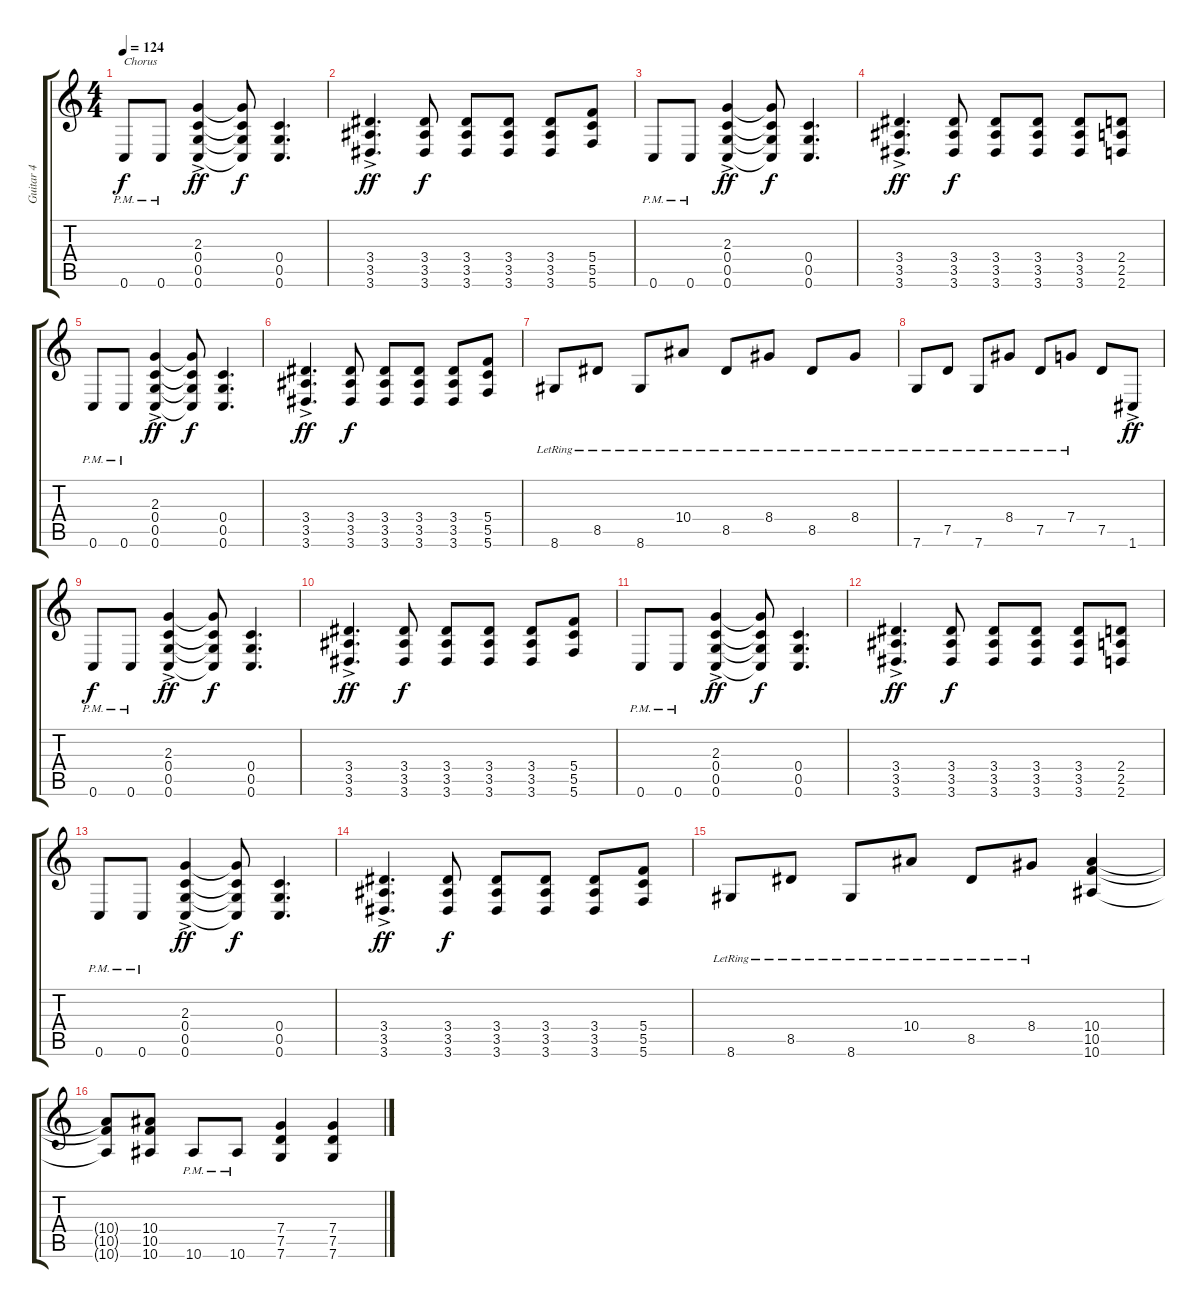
\track ("Guitar 4" "Guitar 4") {instrument distortionguitar}
\staff {score tabs}
\tuning (D4 A3 F3 C3 G2 C2) {hide}
\ts (4 4)
\tempo 124
\clef g2
\ks c
0.6{pm}.8{txt "Chorus" dy f} 0.6{pm}.8 (2.3{ac} 0.4{ac} 0.5{ac} 0.6{ac}).4{dy ff} (2.3{t} 0.4{t} 0.5{t} 0.6{t}).8{dy f} (0.4 0.5 0.6).4{d} |
(3.4{ac} 3.5{ac} 3.6{ac}).4{d dy ff} (3.4 3.5 3.6).8{dy f} (3.4 3.5 3.6).8 (3.4 3.5 3.6).8 (3.4 3.5 3.6).8 (5.4 5.5 5.6).8 |
0.6{pm}.8 0.6{pm}.8 (2.3{ac} 0.4{ac} 0.5{ac} 0.6{ac}).4{dy ff} (2.3{t} 0.4{t} 0.5{t} 0.6{t}).8{dy f} (0.4 0.5 0.6).4{d} |
(3.4{ac} 3.5{ac} 3.6{ac}).4{d dy ff} (3.4 3.5 3.6).8{dy f} (3.4 3.5 3.6).8 (3.4 3.5 3.6).8 (3.4 3.5 3.6).8 (2.4 2.5 2.6).8 |
0.6{pm}.8 0.6{pm}.8 (2.3{ac} 0.4{ac} 0.5{ac} 0.6{ac}).4{dy ff} (2.3{t} 0.4{t} 0.5{t} 0.6{t}).8{dy f} (0.4 0.5 0.6).4{d} |
(3.4{ac} 3.5{ac} 3.6{ac}).4{d dy ff} (3.4 3.5 3.6).8{dy f} (3.4 3.5 3.6).8 (3.4 3.5 3.6).8 (3.4 3.5 3.6).8 (5.4 5.5 5.6).8 |
8.6{lr}.8 8.5{lr}.8 8.6{lr}.8 10.4{lr}.8 8.5{lr}.8 8.4{lr}.8 8.5{lr}.8 8.4{lr}.8 |
7.6{lr}.8 7.5{lr}.8 7.6{lr}.8 8.4{lr}.8 7.5{lr}.8 7.4{lr}.8 7.5.8 1.6{ac}.8{dy ff} |
0.6{pm}.8{dy f} 0.6{pm}.8 (2.3{ac} 0.4{ac} 0.5{ac} 0.6{ac}).4{dy ff} (2.3{t} 0.4{t} 0.5{t} 0.6{t}).8{dy f} (0.4 0.5 0.6).4{d} |
(3.4{ac} 3.5{ac} 3.6{ac}).4{d dy ff} (3.4 3.5 3.6).8{dy f} (3.4 3.5 3.6).8 (3.4 3.5 3.6).8 (3.4 3.5 3.6).8 (5.4 5.5 5.6).8 |
0.6{pm}.8 0.6{pm}.8 (2.3{ac} 0.4{ac} 0.5{ac} 0.6{ac}).4{dy ff} (2.3{t} 0.4{t} 0.5{t} 0.6{t}).8{dy f} (0.4 0.5 0.6).4{d} |
(3.4{ac} 3.5{ac} 3.6{ac}).4{d dy ff} (3.4 3.5 3.6).8{dy f} (3.4 3.5 3.6).8 (3.4 3.5 3.6).8 (3.4 3.5 3.6).8 (2.4 2.5 2.6).8 |
0.6{pm}.8 0.6{pm}.8 (2.3{ac} 0.4{ac} 0.5{ac} 0.6{ac}).4{dy ff} (2.3{t} 0.4{t} 0.5{t} 0.6{t}).8{dy f} (0.4 0.5 0.6).4{d} |
(3.4{ac} 3.5{ac} 3.6{ac}).4{d dy ff} (3.4 3.5 3.6).8{dy f} (3.4 3.5 3.6).8 (3.4 3.5 3.6).8 (3.4 3.5 3.6).8 (5.4 5.5 5.6).8 |
8.6{lr}.8 8.5{lr}.8 8.6{lr}.8 10.4{lr}.8 8.5{lr}.8 8.4{lr}.8 (10.4 10.5 10.6).4 |
(10.4{t} 10.5{t} 10.6{t}).8 (10.4 10.5 10.6).8 10.6{pm}.8 10.6{pm}.8 (7.4 7.5 7.6).4 (7.4 7.5 7.6).4
